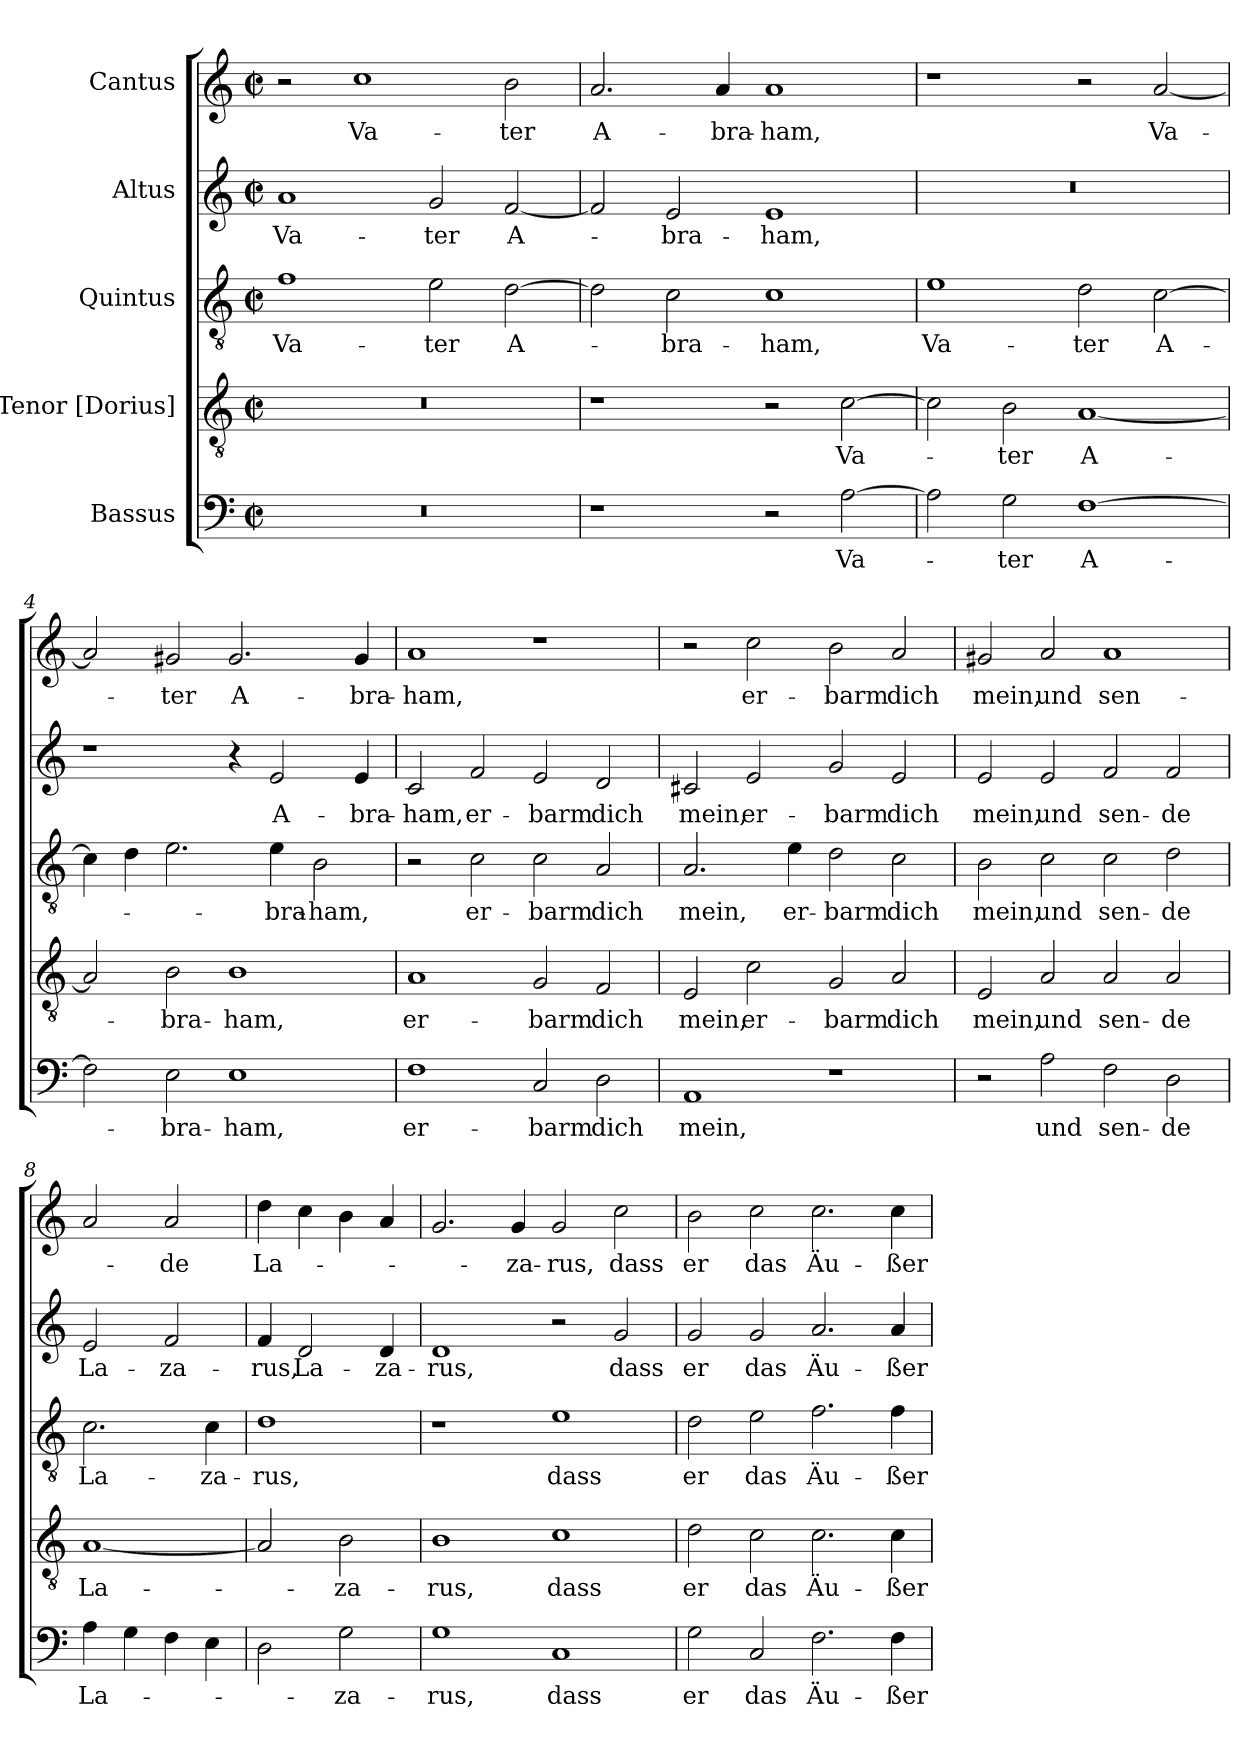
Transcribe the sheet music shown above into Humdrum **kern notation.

**kern	**text	**kern	**text	**kern	**text	**kern	**text	**kern	**text
*part5	*part5	*part4	*part4	*part3	*part3	*part2	*part2	*part1	*part1
*staff5	*staff5	*staff4	*staff4	*staff3	*staff3	*staff2	*staff2	*staff1	*staff1
*I"Bassus	*	*I"Tenor [Dorius]	*	*I"Quintus	*	*I"Altus	*	*I"Cantus	*
*clefF4	*	*clefGv2	*	*clefGv2	*	*clefG2	*	*clefG2	*
*k[]	*	*k[]	*	*k[]	*	*k[]	*	*k[]	*
*M4/2	*	*M4/2	*	*M4/2	*	*M4/2	*	*M4/2	*
*met(c|)	*	*met(c|)	*	*met(c|)	*	*met(c|)	*	*met(c|)	*
=1	=1	=1	=1	=1	=1	=1	=1	=1	=1
!	!	!	!	!	!LO:LY:b	!	!LO:LY:b	!	!
0r	.	0r	.	1f	Va-	1a	Va-	2r	.
!	!	!	!	!	!	!	!	!	!LO:LY:b
.	.	.	.	.	.	.	.	1cc	Va-
!	!	!	!	!	!LO:LY:b	!	!LO:LY:b	!	!
.	.	.	.	2e\	-ter	2g/	-ter	.	.
!	!	!	!	!	!LO:LY:b	!	!LO:LY:b	!	!LO:LY:b
.	.	.	.	[2d\	A-	[2f/	A-	2b\	-ter
=2	=2	=2	=2	=2	=2	=2	=2	=2	=2
!	!	!	!	!	!	!	!	!	!LO:LY:b
1r	.	1r	.	2d\]	.	2f/]	.	2.a/	A-
!	!	!	!	!	!LO:LY:b	!	!LO:LY:b	!	!
.	.	.	.	2c\	-bra-	2e/	-bra-	.	.
!	!	!	!	!	!	!	!	!	!LO:LY:b
.	.	.	.	.	.	.	.	4a/	-bra-
!	!	!	!	!	!LO:LY:b	!	!LO:LY:b	!	!LO:LY:b
2r	.	2r	.	1c	-ham,	1e	-ham,	1a	-ham,
!	!LO:LY:b	!	!LO:LY:b	!	!	!	!	!	!
[2A\	Va-	[2c\	Va-	.	.	.	.	.	.
=3	=3	=3	=3	=3	=3	=3	=3	=3	=3
!	!	!	!	!	!LO:LY:b	!	!	!	!
2A\]	.	2c\]	.	1e	Va-	0r	.	1r	.
!	!LO:LY:b	!	!LO:LY:b	!	!	!	!	!	!
2G\	-ter	2B\	-ter	.	.	.	.	.	.
!	!LO:LY:b	!	!LO:LY:b	!	!LO:LY:b	!	!	!	!
[1F	A-	[1A	A-	2d\	-ter	.	.	2r	.
!	!	!	!	!	!LO:LY:b	!	!	!	!LO:LY:b
.	.	.	.	[2c\	A-	.	.	[2a/	Va-
=4	=4	=4	=4	=4	=4	=4	=4	=4	=4
2F\]	.	2A/]	.	4c\]	.	1r	.	2a/]	.
.	.	.	.	4d\	.	.	.	.	.
!	!LO:LY:b	!	!LO:LY:b	!	!	!	!	!	!LO:LY:b
2E\	-bra-	2B\	-bra-	2.e\	.	.	.	2g#X/	-ter
!	!LO:LY:b	!	!LO:LY:b	!	!	!	!	!	!LO:LY:b
1E	-ham,	1B	-ham,	.	.	4r	.	2.g#/	A-
!	!	!	!	!	!LO:LY:b	!	!LO:LY:b	!	!
.	.	.	.	4e\	-bra-	2e/	A-	.	.
!	!	!	!	!	!LO:LY:b	!	!	!	!
.	.	.	.	2B\	-ham,	.	.	.	.
!	!	!	!	!	!	!	!LO:LY:b	!	!LO:LY:b
.	.	.	.	.	.	4e/	-bra-	4g#/	-bra-
!!LO:LB:g=z
=5	=5	=5	=5	=5	=5	=5	=5	=5	=5
!	!LO:LY:b	!	!LO:LY:b	!	!	!	!LO:LY:b	!	!LO:LY:b
1F	er-	1A	er-	2r	.	2c/	-ham,	1a	-ham,
!	!	!	!	!	!LO:LY:b	!	!LO:LY:b	!	!
.	.	.	.	2c\	er-	2f/	er-	.	.
!	!LO:LY:b	!	!LO:LY:b	!	!LO:LY:b	!	!LO:LY:b	!	!
2C/	-barm	2G/	-barm	2c\	-barm	2e/	-barm	1r	.
!	!LO:LY:b	!	!LO:LY:b	!	!LO:LY:b	!	!LO:LY:b	!	!
2D\	dich	2F/	dich	2A/	dich	2d/	dich	.	.
=6	=6	=6	=6	=6	=6	=6	=6	=6	=6
!	!LO:LY:b	!	!LO:LY:b	!	!LO:LY:b	!	!LO:LY:b	!	!
1AA	mein,	2E/	mein,	2.A/	mein,	2c#X/	mein,	2r	.
!	!	!	!LO:LY:b	!	!	!	!LO:LY:b	!	!LO:LY:b
.	.	2c\	er-	.	.	2e/	er-	2cc\	er-
!	!	!	!	!	!LO:LY:b	!	!	!	!
.	.	.	.	4e\	er-	.	.	.	.
!	!	!	!LO:LY:b	!	!LO:LY:b	!	!LO:LY:b	!	!LO:LY:b
1r	.	2G/	-barm	2d\	-barm	2g/	-barm	2b\	-barm
!	!	!	!LO:LY:b	!	!LO:LY:b	!	!LO:LY:b	!	!LO:LY:b
.	.	2A/	dich	2c\	dich	2e/	dich	2a/	dich
=7	=7	=7	=7	=7	=7	=7	=7	=7	=7
!	!	!	!LO:LY:b	!	!LO:LY:b	!	!LO:LY:b	!	!LO:LY:b
2r	.	2E/	mein,	2B\	mein,	2e/	mein,	2g#X/	mein,
!	!LO:LY:b	!	!LO:LY:b	!	!LO:LY:b	!	!LO:LY:b	!	!LO:LY:b
2A\	und	2A/	und	2c\	und	2e/	und	2a/	und
!	!LO:LY:b	!	!LO:LY:b	!	!LO:LY:b	!	!LO:LY:b	!	!LO:LY:b
2F\	sen-	2A/	sen-	2c\	sen-	2f/	sen-	1a	sen-
!	!LO:LY:b	!	!LO:LY:b	!	!LO:LY:b	!	!LO:LY:b	!	!
2D\	-de	2A/	-de	2d\	-de	2f/	-de	.	.
=8	=8	=8	=8	=8	=8	=8	=8	=8	=8
!	!LO:LY:b	!	!LO:LY:b	!	!LO:LY:b	!	!LO:LY:b	!	!
4A\	La-	[1A	La-	2.c\	La-	2e/	La-	2a/	.
4G\	.	.	.	.	.	.	.	.	.
!	!	!	!	!	!	!	!LO:LY:b	!	!LO:LY:b
4F\	.	.	.	.	.	2f/	-za-	2a/	-de
!	!	!	!	!	!LO:LY:b	!	!	!	!
4E\	.	.	.	4c\	-za-	.	.	.	.
!!LO:PB:g=z
=8X1	=8X1	=8X1	=8X1	=8X1	=8X1	=8X1	=8X1	=8X1	=8X1
!	!	!	!	!	!LO:LY:b	!	!LO:LY:b	!	!LO:LY:b
2D\	.	2A/]	.	1d	-rus,	4f/	-rus,	4dd\	La-
!	!	!	!	!	!	!	!LO:LY:b	!	!
.	.	.	.	.	.	2d/	La-	4cc\	.
!	!LO:LY:b	!	!LO:LY:b	!	!	!	!	!	!
2G\	-za-	2B\	-za-	.	.	.	.	4b\	.
!	!	!	!	!	!	!	!LO:LY:b	!	!
.	.	.	.	.	.	4d/	-za-	4a/	.
=9	=9	=9	=9	=9	=9	=9	=9	=9	=9
!	!LO:LY:b	!	!LO:LY:b	!	!	!	!LO:LY:b	!	!
1G	-rus,	1B	-rus,	1r	.	1d	-rus,	2.g/	.
!	!	!	!	!	!	!	!	!	!LO:LY:b
.	.	.	.	.	.	.	.	4g/	-za-
!	!LO:LY:b	!	!LO:LY:b	!	!LO:LY:b	!	!	!	!LO:LY:b
1C	dass	1c	dass	1e	dass	2r	.	2g/	-rus,
!	!	!	!	!	!	!	!LO:LY:b	!	!LO:LY:b
.	.	.	.	.	.	2g/	dass	2cc\	dass
=10	=10	=10	=10	=10	=10	=10	=10	=10	=10
!	!LO:LY:b	!	!LO:LY:b	!	!LO:LY:b	!	!LO:LY:b	!	!LO:LY:b
2G\	er	2d\	er	2d\	er	2g/	er	2b\	er
!	!LO:LY:b	!	!LO:LY:b	!	!LO:LY:b	!	!LO:LY:b	!	!LO:LY:b
2C/	das	2c\	das	2e\	das	2g/	das	2cc\	das
!	!LO:LY:b	!	!LO:LY:b	!	!LO:LY:b	!	!LO:LY:b	!	!LO:LY:b
2.F\	Äu-	2.c\	Äu-	2.f\	Äu-	2.a/	Äu-	2.cc\	Äu-
!	!LO:LY:b	!	!LO:LY:b	!	!LO:LY:b	!	!LO:LY:b	!	!LO:LY:b
4F\	-ßer-	4c\	-ßer-	4f\	-ßer-	4a/	-ßer-	4cc\	-ßer-
=	=	=	=	=	=	=	=	=	=
*-	*-	*-	*-	*-	*-	*-	*-	*-	*-
